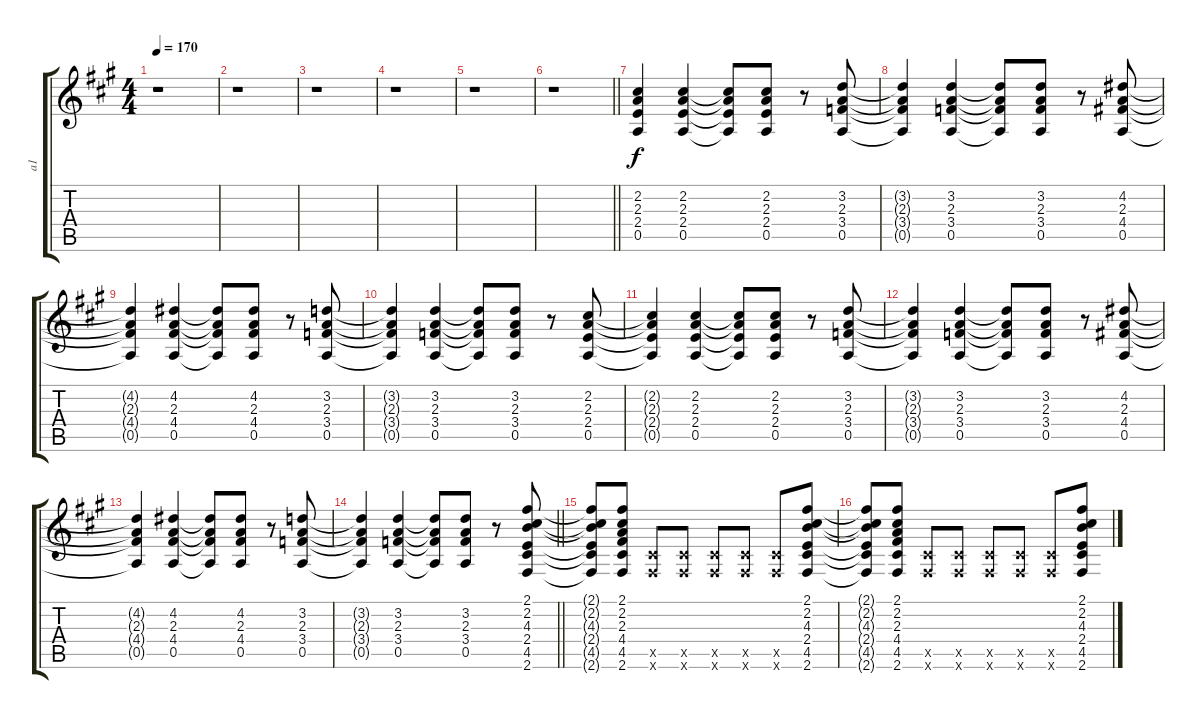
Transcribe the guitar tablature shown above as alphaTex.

\track ("a1" "a1") {instrument acousticguitarsteel}
\staff {score tabs}
\tuning (E4 B3 G3 D3 A2 E2) {hide}
\ts (4 4)
\tempo 170
\clef g2
\ks a
r.1{dy f instrument acousticguitarsteel} |
r.1 |
r.1 |
r.1 |
r.1 |
\barLineRight lightlight
r.1 |
(2.2 2.3 2.4 0.5).4 (2.2 2.3 2.4 0.5).4 (2.2{t} 2.3{t} 2.4{t} 0.5{t}).8 (2.2 2.3 2.4 0.5).8 r.8 (3.2 2.3 3.4 0.5).8 |
(3.2{t} 2.3{t} 3.4{t} 0.5{t}).4 (3.2 2.3 3.4 0.5).4 (3.2{t} 2.3{t} 3.4{t} 0.5{t}).8 (3.2 2.3 3.4 0.5).8 r.8 (4.2 2.3 4.4 0.5).8 |
(4.2{t} 2.3{t} 4.4{t} 0.5{t}).4 (4.2 2.3 4.4 0.5).4 (4.2{t} 2.3{t} 4.4{t} 0.5{t}).8 (4.2 2.3 4.4 0.5).8 r.8 (3.2 2.3 3.4 0.5).8 |
(3.2{t} 2.3{t} 3.4{t} 0.5{t}).4 (3.2 2.3 3.4 0.5).4 (3.2{t} 2.3{t} 3.4{t} 0.5{t}).8 (3.2 2.3 3.4 0.5).8 r.8 (2.2 2.3 2.4 0.5).8 |
(2.2{t} 2.3{t} 2.4{t} 0.5{t}).4 (2.2 2.3 2.4 0.5).4 (2.2{t} 2.3{t} 2.4{t} 0.5{t}).8 (2.2 2.3 2.4 0.5).8 r.8 (3.2 2.3 3.4 0.5).8 |
(3.2{t} 2.3{t} 3.4{t} 0.5{t}).4 (3.2 2.3 3.4 0.5).4 (3.2{t} 2.3{t} 3.4{t} 0.5{t}).8 (3.2 2.3 3.4 0.5).8 r.8 (4.2 2.3 4.4 0.5).8 |
(4.2{t} 2.3{t} 4.4{t} 0.5{t}).4 (4.2 2.3 4.4 0.5).4 (4.2{t} 2.3{t} 4.4{t} 0.5{t}).8 (4.2 2.3 4.4 0.5).8 r.8 (3.2 2.3 3.4 0.5).8 |
\barLineRight lightlight
(3.2{t} 2.3{t} 3.4{t} 0.5{t}).4 (3.2 2.3 3.4 0.5).4 (3.2{t} 2.3{t} 3.4{t} 0.5{t}).8 (3.2 2.3 3.4 0.5).8 r.8 (2.1 2.2 4.3 2.4 4.5 2.6).8 |
(2.1{t} 2.2{t} 4.3{t} 2.4{t} 4.5{t} 2.6{t}).8 (2.1 2.2 2.3 4.4 4.5 2.6).8 (4.5{x} 2.6{x}).8 (4.5{x} 2.6{x}).8 (4.5{x} 2.6{x}).8 (4.5{x} 2.6{x}).8 (4.5{x} 2.6{x}).8 (2.1 2.2 4.3 2.4 4.5 2.6).8 |
(2.1{t} 2.2{t} 4.3{t} 2.4{t} 4.5{t} 2.6{t}).8 (2.1 2.2 2.3 4.4 4.5 2.6).8 (4.5{x} 2.6{x}).8 (4.5{x} 2.6{x}).8 (4.5{x} 2.6{x}).8 (4.5{x} 2.6{x}).8 (4.5{x} 2.6{x}).8 (2.1 2.2 4.3 2.4 4.5 2.6).8
